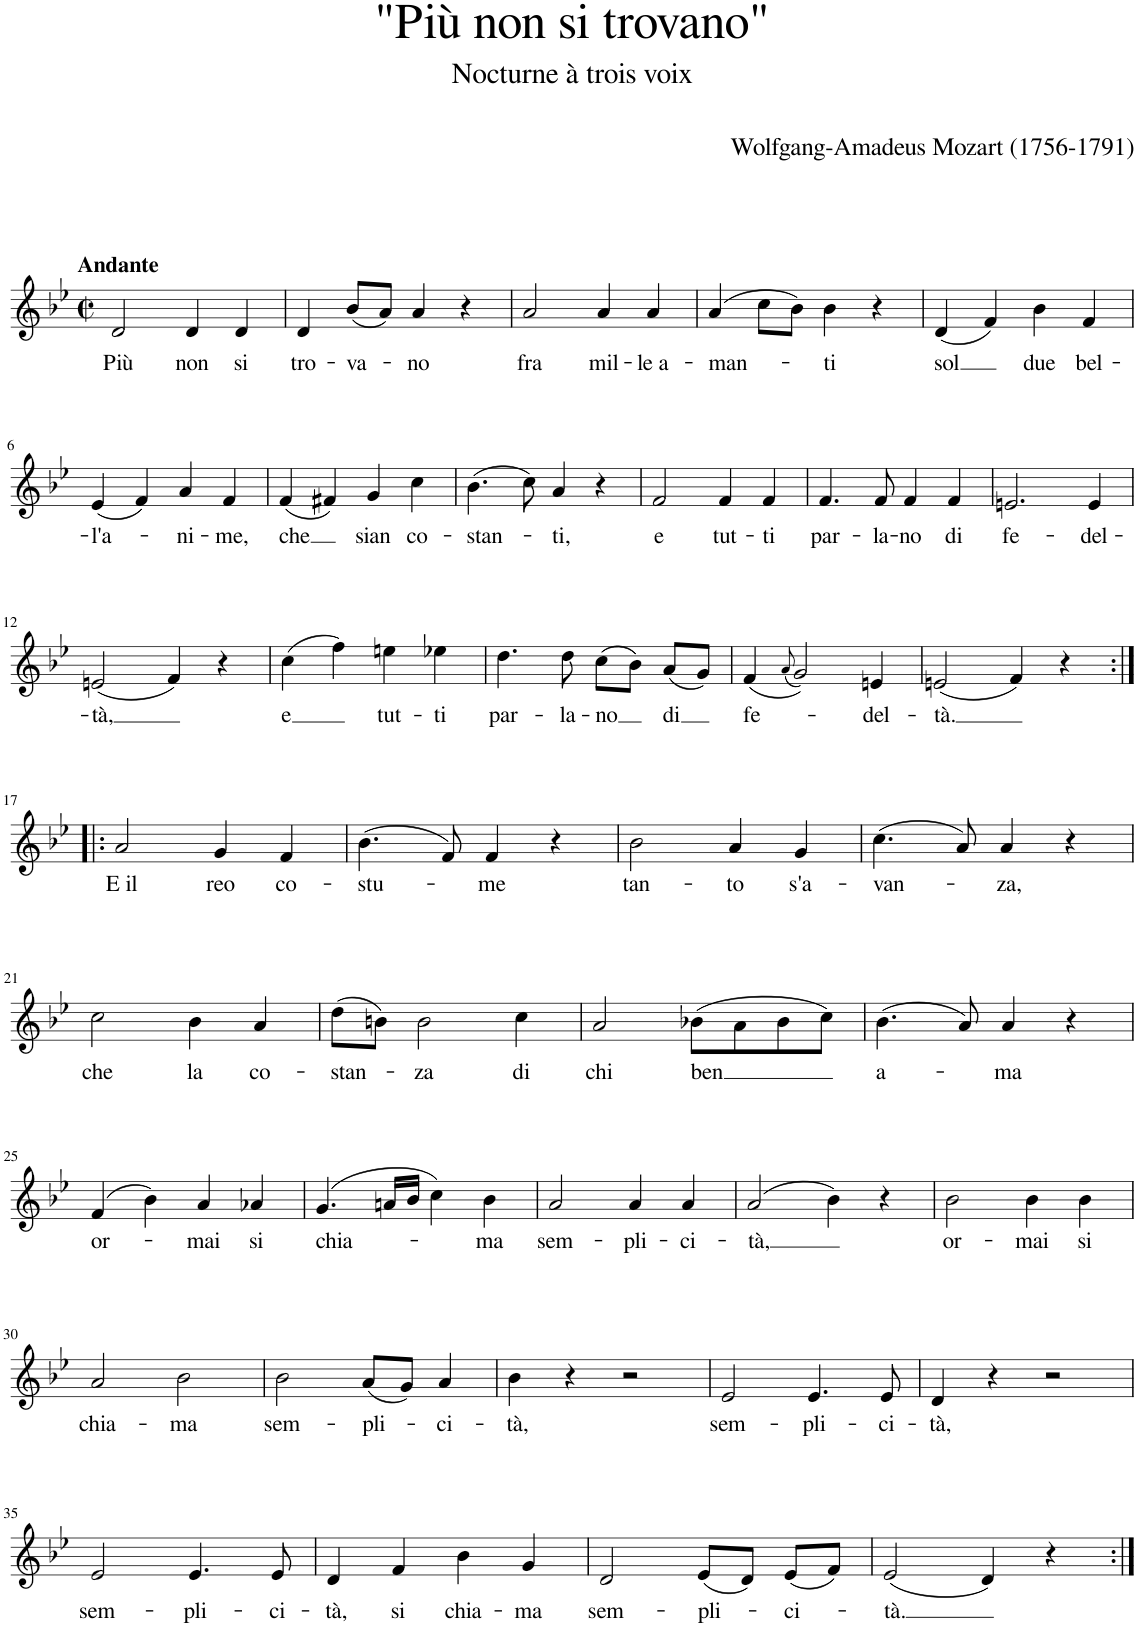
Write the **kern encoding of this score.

**kern	**text
*part1	*part1
*staff1	*staff1
*I"Soprano II	*
*clefG2	*
*k[b-e-]	*
*M2/2	*
*met(c|)	*
=1	=1
!LO:TX:a:B:t=Andante	!
!	!LO:LY:b
2d/	Più
!	!LO:LY:b
4d/	non
!	!LO:LY:b
4d/	si
=2	=2
!	!LO:LY:b
4d/	tro-
!	!LO:LY:b
(8b-/L	-va-
8a/J)	.
!	!LO:LY:b
4a/	-no
4r	.
=3	=3
!	!LO:LY:b
2a/	fra
!	!LO:LY:b
4a/	mil-
!	!LO:LY:b
4a/	-le a-
=4	=4
!	!LO:LY:b
(4a/	-man-
8cc\L	.
8b-\J)	.
!	!LO:LY:b
4b-\	-ti
4r	.
=5	=5
!	!LO:LY:b
(4d/	sol
4f/)	.
!	!LO:LY:b
4b-\	due
!	!LO:LY:b
4f/	bel-
!!LO:LB:g=z
=6	=6
!	!LO:LY:b
(4e-/	-l'a-
4f/)	.
!	!LO:LY:b
4a/	-ni-
!	!LO:LY:b
4f/	-me,
=7	=7
!	!LO:LY:b
(4f/	che
4f#X/)	.
!	!LO:LY:b
4g/	sian
!	!LO:LY:b
4cc\	co-
=8	=8
!	!LO:LY:b
(4.b-\	-stan-
8cc\)	.
!	!LO:LY:b
4a/	-ti,
4r	.
=9	=9
!	!LO:LY:b
2f/	e
!	!LO:LY:b
4f/	tut-
!	!LO:LY:b
4f/	-ti
=10	=10
!	!LO:LY:b
4.f/	par-
!	!LO:LY:b
8f/	-la-
!	!LO:LY:b
4f/	-no
!	!LO:LY:b
4f/	di
=11	=11
!	!LO:LY:b
2.en/	fe-
!	!LO:LY:b
4e/	-del-
!!LO:LB:g=z
=12	=12
!	!LO:LY:b
(2en/	-tà,
4f/)	.
4r	.
=13	=13
!	!LO:LY:b
(4cc\	e
4ff\)	.
!	!LO:LY:b
4een\	tut-
!	!LO:LY:b
4ee-X\	-ti
=14	=14
!	!LO:LY:b
4.dd\	par-
!	!LO:LY:b
8dd\	-la-
!	!LO:LY:b
(8cc\L	-no
8b-\J)	.
!	!LO:LY:b
(8a/L	di
8g/J)	.
=15	=15
!	!LO:LY:b
(4f/	fe-
(8qa/	.
2g/))	.
!	!LO:LY:b
4en/	-del-
=16	=16
!	!LO:LY:b
(2en/	-tà.
4f/)	.
4r	.
!!LO:LB:g=z
=17:|!|:	=17:|!|:
!	!LO:LY:b
2a/	E il
!	!LO:LY:b
4g/	reo
!	!LO:LY:b
4f/	co-
=18	=18
!	!LO:LY:b
(4.b-\	-stu-
8f/)	.
!	!LO:LY:b
4f/	-me
4r	.
=19	=19
!	!LO:LY:b
2b-\	tan-
!	!LO:LY:b
4a/	-to
!	!LO:LY:b
4g/	s'a-
=20	=20
!	!LO:LY:b
(4.cc\	-van-
8a/)	.
!	!LO:LY:b
4a/	-za,
4r	.
!!LO:LB:g=z
=21	=21
!	!LO:LY:b
2cc\	che
!	!LO:LY:b
4b-\	la
!	!LO:LY:b
4a/	co-
=22	=22
!	!LO:LY:b
(8dd\L	-stan-
8bn\J)	.
!	!LO:LY:b
2b\	-za
!	!LO:LY:b
4cc\	di
=23	=23
!	!LO:LY:b
2a/	chi
!	!LO:LY:b
(8b-X\L	ben
8a\	.
8b-\	.
8cc\J)	.
=24	=24
!	!LO:LY:b
(4.b-\	a-
8a/)	.
!	!LO:LY:b
4a/	-ma
4r	.
!!LO:LB:g=z
=25	=25
!	!LO:LY:b
(4f/	or-
4b-\)	.
!	!LO:LY:b
4a/	-mai
!	!LO:LY:b
4a-X/	si
=26	=26
!	!LO:LY:b
(4.g/	chia-
16an/LL	.
16b-/JJ	.
4cc\)	.
!	!LO:LY:b
4b-\	-ma
=27	=27
!	!LO:LY:b
2a/	sem-
!	!LO:LY:b
4a/	-pli-
!	!LO:LY:b
4a/	-ci-
=28	=28
!	!LO:LY:b
(2a/	-tà,
4b-\)	.
4r	.
=29	=29
!	!LO:LY:b
2b-\	or-
!	!LO:LY:b
4b-\	-mai
!	!LO:LY:b
4b-\	si
!!LO:LB:g=z
=30	=30
!	!LO:LY:b
2a/	chia-
!	!LO:LY:b
2b-\	-ma
=31	=31
!	!LO:LY:b
2b-\	sem-
!	!LO:LY:b
(8a/L	-pli-
8g/J)	.
!	!LO:LY:b
4a/	-ci-
=32	=32
!	!LO:LY:b
4b-\	-tà,
4r	.
2r	.
=33	=33
!	!LO:LY:b
2e-/	sem-
!	!LO:LY:b
4.e-/	-pli-
!	!LO:LY:b
8e-/	-ci-
=34	=34
!	!LO:LY:b
4d/	-tà,
4r	.
2r	.
!!LO:LB:g=z
=35	=35
!	!LO:LY:b
2e-/	sem-
!	!LO:LY:b
4.e-/	-pli-
!	!LO:LY:b
8e-/	-ci-
=36	=36
!	!LO:LY:b
4d/	-tà,
!	!LO:LY:b
4f/	si
!	!LO:LY:b
4b-\	chia-
!	!LO:LY:b
4g/	-ma
=37	=37
!	!LO:LY:b
2d/	sem-
!	!LO:LY:b
(8e-/L	-pli-
8d/J)	.
!	!LO:LY:b
(8e-/L	-ci-
8f/J)	.
=38	=38
!	!LO:LY:b
(2e-/	-tà.
4d/)	.
4r	.
=:|!	=:|!
*-	*-
